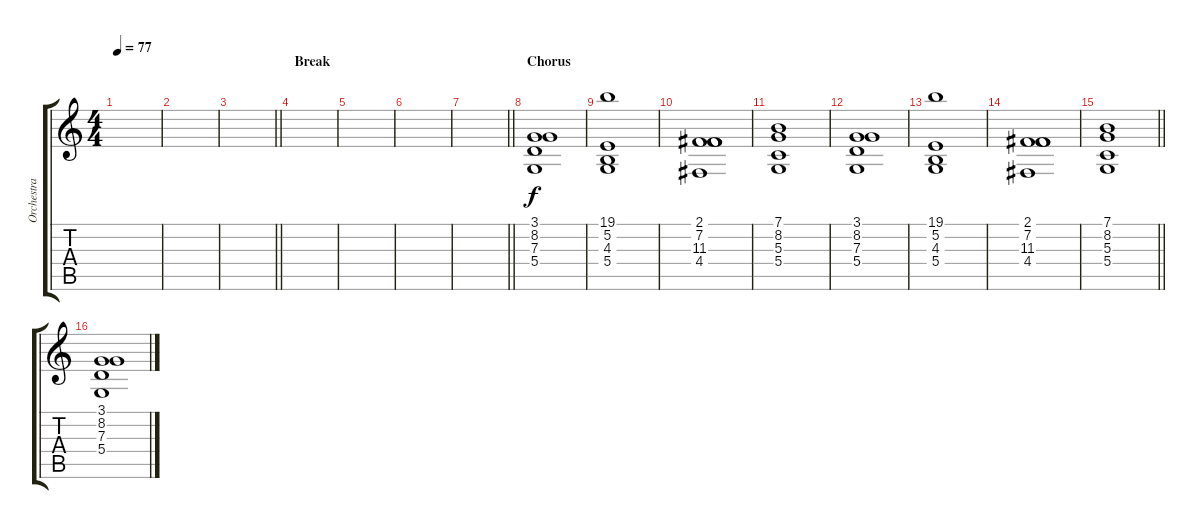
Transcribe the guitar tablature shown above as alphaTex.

\track ("Orchestra" "Orchestra") {instrument stringensemble2}
\staff {score tabs}
\tuning (E4 B3 G3 D3 A2 E2) {hide}
\ts (4 4)
\tempo 77
\clef g2
\ks c
|
|
\barLineRight lightlight
|
\section ("" "Break")
|
|
|
\barLineRight lightlight
|
\section ("" "Chorus")
(3.1 8.2 7.3 5.4).1 |
(19.1 5.2 4.3 5.4).1 |
(2.1 7.2 11.3 4.4).1 |
(7.1 8.2 5.3 5.4).1 |
(3.1 8.2 7.3 5.4).1 |
(19.1 5.2 4.3 5.4).1 |
(2.1 7.2 11.3 4.4).1 |
\barLineRight lightlight
(7.1 8.2 5.3 5.4).1 |
(3.1 8.2 7.3 5.4).1
